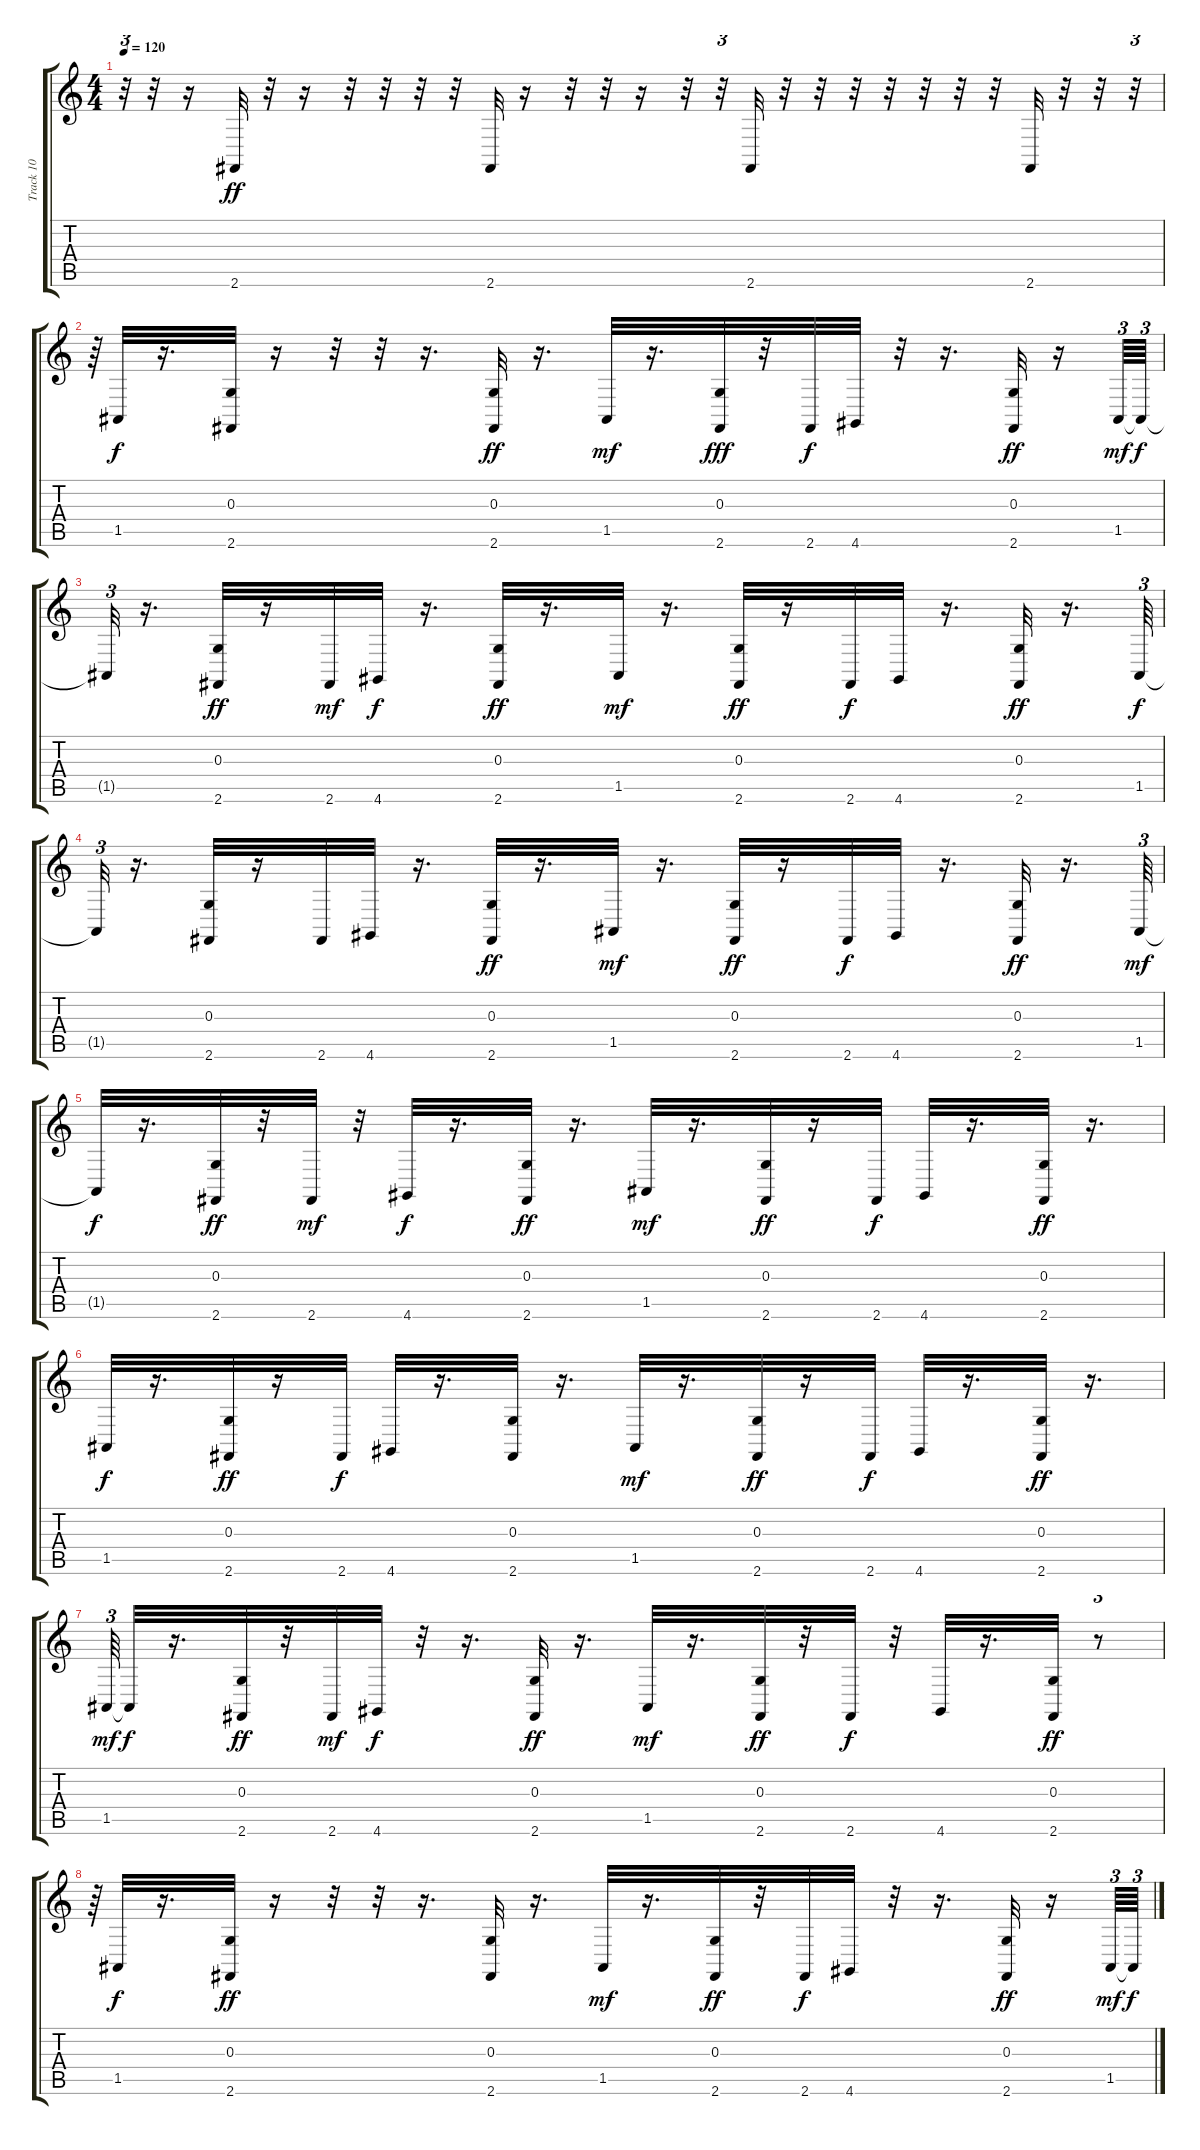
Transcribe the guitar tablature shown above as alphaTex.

\track ("Track 10" "Track 10") {instrument acousticgrandpiano}
\staff {score tabs}
\tuning (E4 B3 G3 D3 A2 E2) {hide}
\ts (4 4)
\tempo 120
\clef g2
\ks c
r.32{tu (3 2) dy ff} r.32 r.16 2.6.32 r.32 r.16 r.32 r.32 r.32 r.32 2.6.32 r.16 r.32 r.32 r.16 r.32 r.32{tu (3 2)} 2.6.32 r.32 r.32 r.32 r.32 r.32 r.32 r.32 2.6.32 r.32 r.32 r.32{tu (3 2)} |
r.64{tu (3 2)} 1.5.32{dy f} r.16{d} (0.3 2.6).32 r.16 r.32 r.32 r.16{d} (0.3 2.6).32{dy ff} r.16{d} 1.5.32{dy mf} r.16{d} (0.3 2.6).32{dy fff} r.32 2.6.32{dy f} 4.6.32 r.32 r.16{d} (0.3 2.6).32{dy ff} r.16 1.5.64{tu (3 2) dy mf} 1.5{t}.64{tu (3 2) dy f} |
1.5{t}.32{tu (3 2)} r.16{d} (0.3 2.6).32{dy ff} r.16 2.6.32{dy mf} 4.6.32{dy f} r.16{d} (0.3 2.6).32{dy ff} r.16{d} 1.5.32{dy mf} r.16{d} (0.3 2.6).32{dy ff} r.16 2.6.32{dy f} 4.6.32 r.16{d} (0.3 2.6).32{dy ff} r.16{d} 1.5.64{tu (3 2) dy f} |
1.5{t}.32{tu (3 2)} r.16{d} (0.3 2.6).32 r.16 2.6.32 4.6.32 r.16{d} (0.3 2.6).32{dy ff} r.16{d} 1.5.32{dy mf} r.16{d} (0.3 2.6).32{dy ff} r.16 2.6.32{dy f} 4.6.32 r.16{d} (0.3 2.6).32{dy ff} r.16{d} 1.5.64{tu (3 2) dy mf} |
1.5{t}.32{dy f} r.16{d} (0.3 2.6).32{dy ff} r.32 2.6.32{dy mf} r.32 4.6.32{dy f} r.16{d} (0.3 2.6).32{dy ff} r.16{d} 1.5.32{dy mf} r.16{d} (0.3 2.6).32{dy ff} r.16 2.6.32{dy f} 4.6.32 r.16{d} (0.3 2.6).32{dy ff} r.16{d} |
1.5.32{dy f} r.16{d} (0.3 2.6).32{dy ff} r.16 2.6.32{dy f} 4.6.32 r.16{d} (0.3 2.6).32 r.16{d} 1.5.32{dy mf} r.16{d} (0.3 2.6).32{dy ff} r.16 2.6.32{dy f} 4.6.32 r.16{d} (0.3 2.6).32{dy ff} r.16{d} |
1.5.64{tu (3 2) dy mf} 1.5{t}.32{dy f} r.16{d} (0.3 2.6).32{dy ff} r.32 2.6.32{dy mf} 4.6.32{dy f} r.32 r.16{d} (0.3 2.6).32{dy ff} r.16{d} 1.5.32{dy mf} r.16{d} (0.3 2.6).32{dy ff} r.32 2.6.32{dy f} r.32 4.6.32 r.16{d} (0.3 2.6).32{dy ff} r.8{tu (3 2)} |
r.64{tu (3 2)} 1.5.32{dy f} r.16{d} (0.3 2.6).32{dy ff} r.16 r.32 r.32 r.16{d} (0.3 2.6).32 r.16{d} 1.5.32{dy mf} r.16{d} (0.3 2.6).32{dy ff} r.32 2.6.32{dy f} 4.6.32 r.32 r.16{d} (0.3 2.6).32{dy ff} r.16 1.5.64{tu (3 2) dy mf} 1.5{t}.64{tu (3 2) dy f}
